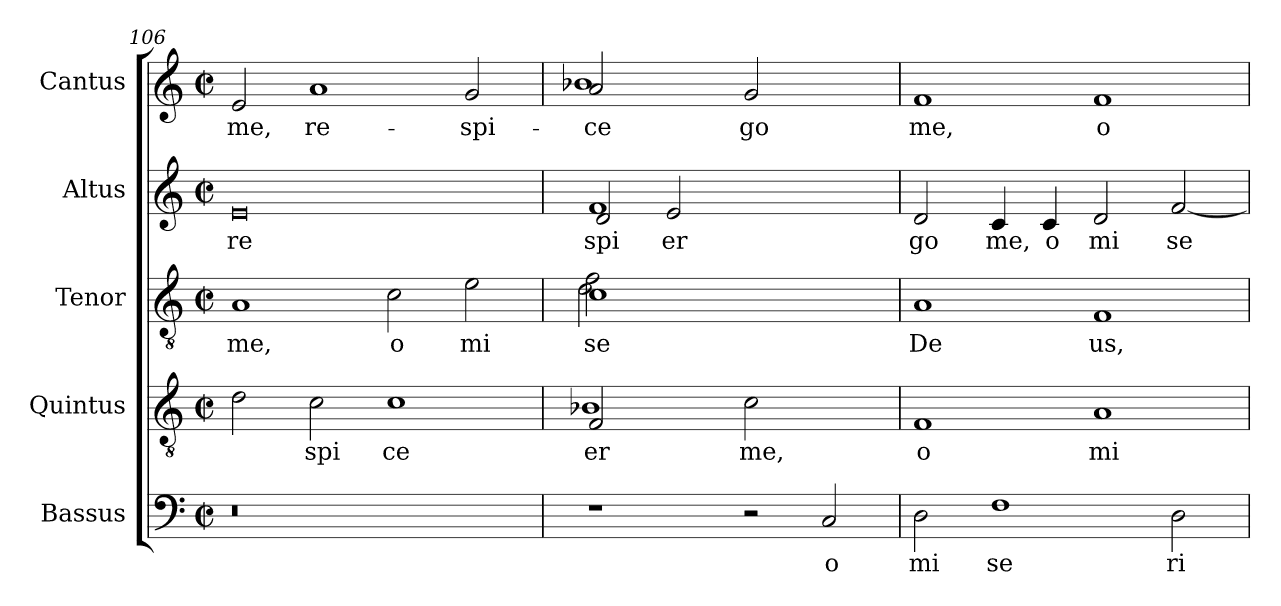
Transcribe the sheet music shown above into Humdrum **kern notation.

**kern	**text	**kern	**text	**kern	**text	**kern	**text	**kern	**text
*part5	*part5	*part4	*part4	*part3	*part3	*part2	*part2	*part1	*part1
*staff5	*staff5	*staff4	*staff4	*staff3	*staff3	*staff2	*staff2	*staff1	*staff1
*I"Bassus	*	*I"Quintus	*	*I"Tenor	*	*I"Altus	*	*I"Cantus	*
*clefF4	*	*clefGv2	*	*clefGv2	*	*clefG2	*	*clefG2	*
*	*	*k[]	*	*	*	*	*	*k[]	*
*	*	*C:	*	*	*	*	*	*C:	*
*M2/2	*	*M2/2	*	*M2/2	*	*M2/2	*	*M2/2	*
*met(c|)	*	*met(c|)	*	*met(c|)	*	*met(c|)	*	*met(c|)	*
=106	=106	=106	=106	=106	=106	=106	=106	=106	=106
!	!	!	!	!	!LO:LY:b:cj	!	!LO:LY:b:cj	!	!LO:LY:b:cj
0r	.	2d\	.	1A	me,	0e	re	2e/	me,
!	!	!	!LO:LY:b:cj	!	!	!	!	!	!LO:LY:b:cj
.	.	2c\	spi	.	.	.	.	1a	re-
!	!	!	!LO:LY:b:cj	!	!LO:LY:b:cj	!	!	!	!
.	.	1c	ce	2c\	o	.	.	.	.
!	!	!	!	!	!LO:LY:b:cj	!	!	!	!LO:LY:b:cj
.	.	.	.	2e\	mi	.	.	2g/	-spi-
=107	=107	=107	=107	=107	=107	=107	=107	=107	=107
!	!	!	!LO:LY:b:cj	!	!	!	!	!	!
*	*	*^	*	*	*	*	*	*	*
!	!	!	!	!LO:LY:b:cj	!	!LO:LY:b:cj	!	!	!	!
*	*	*	*	*	*^	*	*	*	*	*
!	!	!	!	!	!	!	!LO:LY:b:cj	!	!	!	!
*	*	*	*	*	*	*^	*	*	*	*	*
!	!	!	!	!	!	!	!	!LO:LY:b:cj	!	!LO:LY:b:cj	!	!
*	*	*	*	*	*	*	*	*	*^	*	*	*
!	!	!	!	!	!	!	!	!	!	!	!LO:LY:b:cj	!	!LO:LY:b:cj
*	*	*	*	*	*	*	*	*	*	*	*	*^	*
!	!	!	!	!	!	!	!	!	!	!	!	!	!	!LO:LY:b:cj
1r	.	2F/	1B-X	er	1c	2d\	2f\	se	1f	2d/	spi	2a/	1b-	-ce
!	!	!	!	!	!	!	!	!	!	!	!LO:LY:b:cj	!	!	!
.	.	2ryy	.	.	.	1ryy	1ryy	.	.	2e/	er	2ryy	.	.
!	!	!	!	!LO:LY:b:cj	!	!	!	!	!	!	!	!	!	!LO:LY:b:cj
2r	.	1ryy	2c\	me,	1ryy	.	.	.	1ryy	1ryy	.	1ryy	2g/	-go
!	!LO:LY:b:cj	!	!	!	!	!	!	!	!	!	!	!	!	!
2C/	o	.	2ryy	.	.	2ryy	2ryy	.	.	.	.	.	2ryy	.
*	*	*	*	*	*	*	*	*	*v	*v	*	*	*	*
=108	=108	=108	=108	=108	=108	=108	=108	=108	=108	=108	=108	=108	=108
!	!LO:LY:b:cj	!	!	!LO:LY:b:cj	!	!	!	!LO:LY:b:cj	!	!LO:LY:b:cj	!	!	!LO:LY:b:cj
*	*	*v	*v	*	*	*	*	*	*	*	*v	*v	*
*	*	*	*	*v	*v	*v	*	*	*	*	*
2D\	mi	1F	o	1A	De	2d/	go	1f	me,
!	!LO:LY:b:cj	!	!	!	!	!	!LO:LY:b:cj	!	!
1F	se	.	.	.	.	4c/	me,	.	.
!	!	!	!	!	!	!	!LO:LY:b:cj	!	!
.	.	.	.	.	.	4c/	o	.	.
!	!	!	!LO:LY:b:cj	!	!LO:LY:b:cj	!	!LO:LY:b:cj	!	!LO:LY:b:cj
.	.	1A	mi	1F	us,	2d/	mi	1f	o
!	!LO:LY:b:cj	!	!	!	!	!	!LO:LY:b:cj	!	!
2D\	ri	.	.	.	.	[<2f/	se	.	.
=	=	=	=	=	=	=	=	=	=
*-	*-	*-	*-	*-	*-	*-	*-	*-	*-
